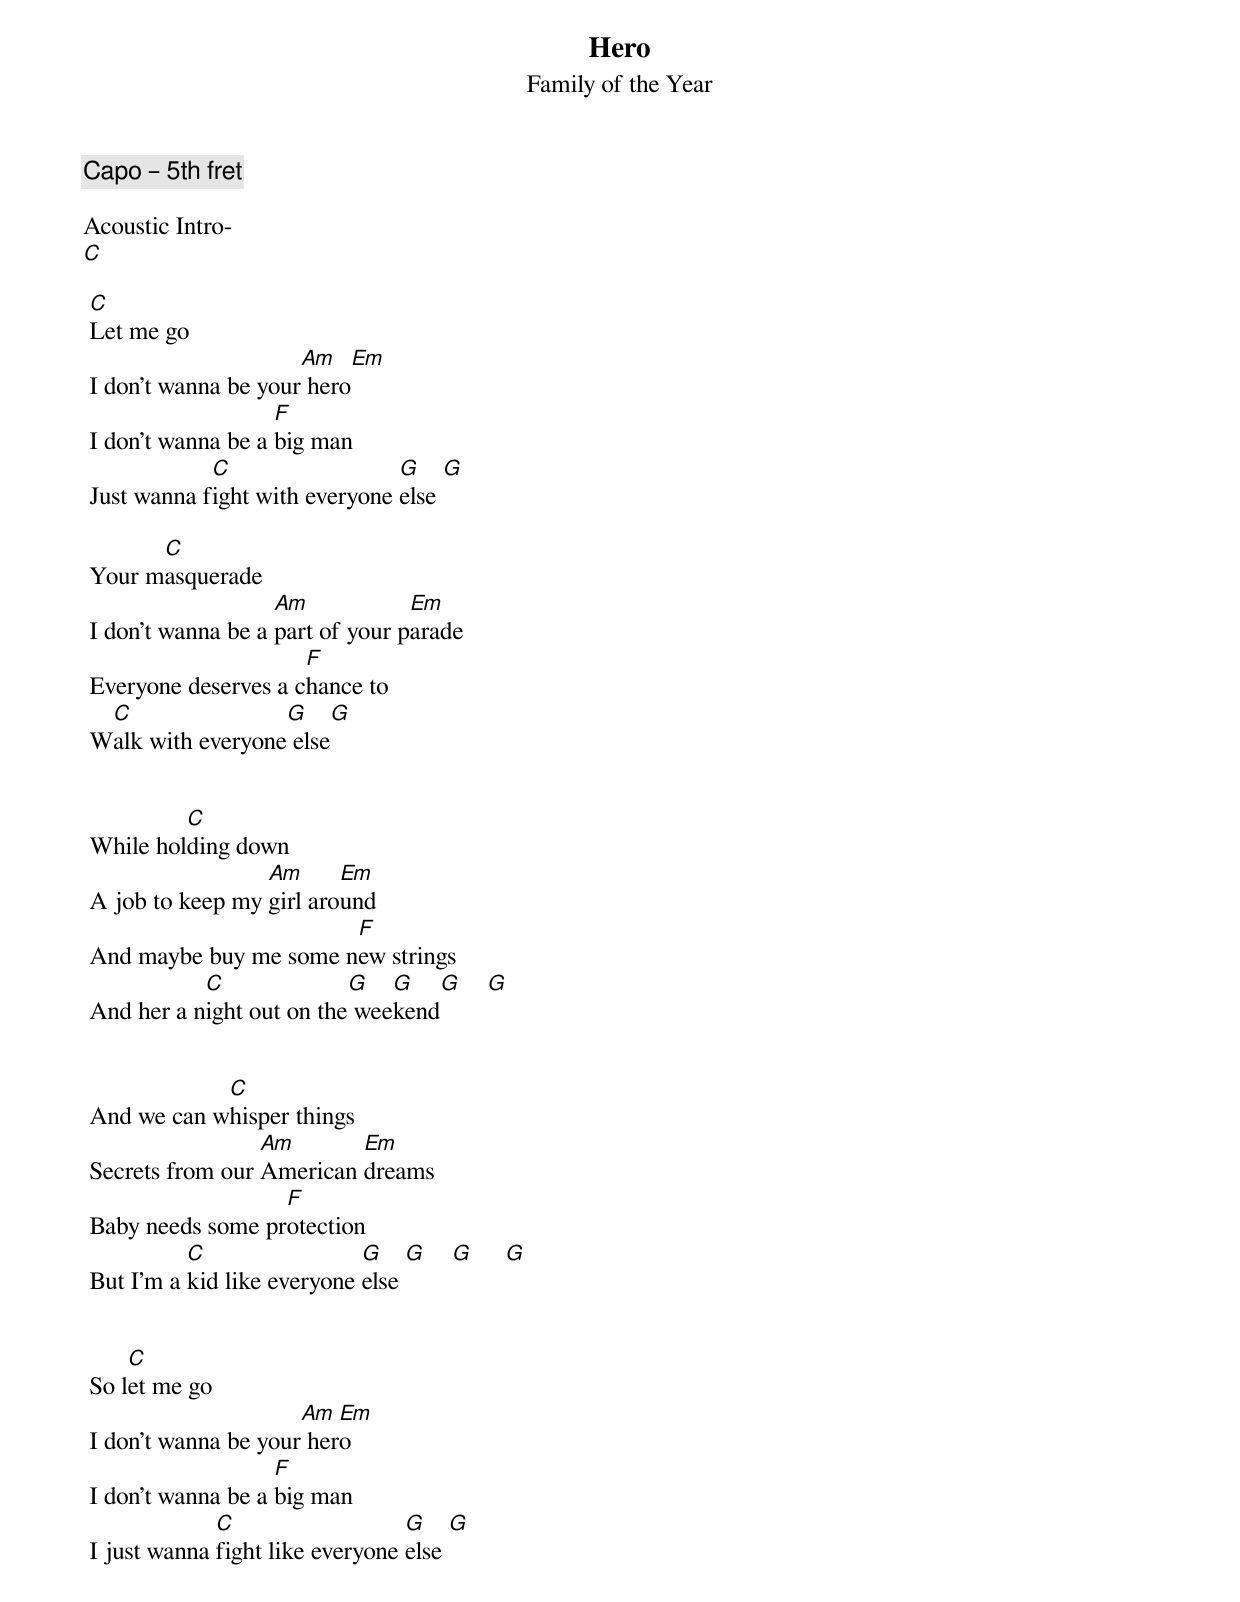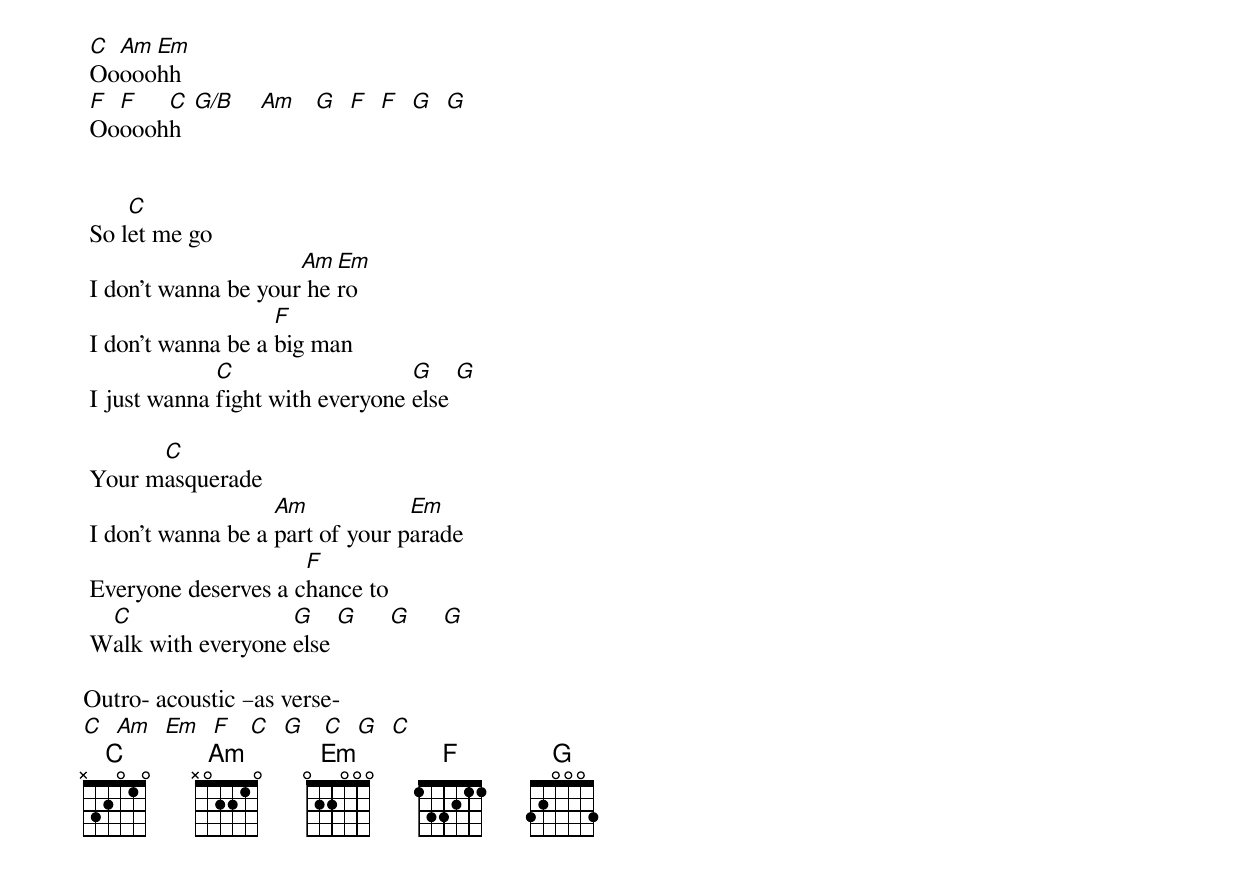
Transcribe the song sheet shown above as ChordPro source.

{title: Hero}
{subtitle: Family of the Year}


{c:Capo – 5th fret}

Acoustic Intro-
[C]

 [C]Let me go
 I don't wanna be your[Am] hero[Em]
 I don't wanna be a [F]big man
 Just wanna f[C]ight with everyone [G]else [G]

 Your m[C]asquerade
 I don't wanna be a [Am]part of your p[Em]arade
 Everyone deserves a c[F]hance to
 W[C]alk with everyone[G] else[G]


 While hol[C]ding down
 A job to keep my [Am]girl aro[Em]und
 And maybe buy me some n[F]ew strings
 And her a n[C]ight out on the[G] wee[G]kend[G]    [G]


 And we can w[C]hisper things
 Secrets from our [Am]American [Em]dreams
 Baby needs some pr[F]otection
 But I'm a [C]kid like everyone [G]else [G]    [G]     [G]


 So l[C]et me go
 I don't wanna be your[Am] her[Em]o
 I don't wanna be a [F]big man
 I just wanna [C]fight like everyone [G]else [G]


 [C]Oo[Am]ooo[Em]hh
 [F]Oo[F]oooh[C]h  [G/B]    [Am]   [G]  [F]  [F]  [G]  [G]


 So l[C]et me go
 I don't wanna be your[Am] he[Em]ro
 I don't wanna be a [F]big man
 I just wanna [C]fight with everyone [G]else [G]

 Your m[C]asquerade
 I don't wanna be a [Am]part of your p[Em]arade
 Everyone deserves a c[F]hance to
 W[C]alk with everyone [G]else [G]     [G]     [G]

Outro- acoustic –as verse-
[C]  [Am]  [Em]  [F]   [C]  [G]   [C]  [G]  [C]
